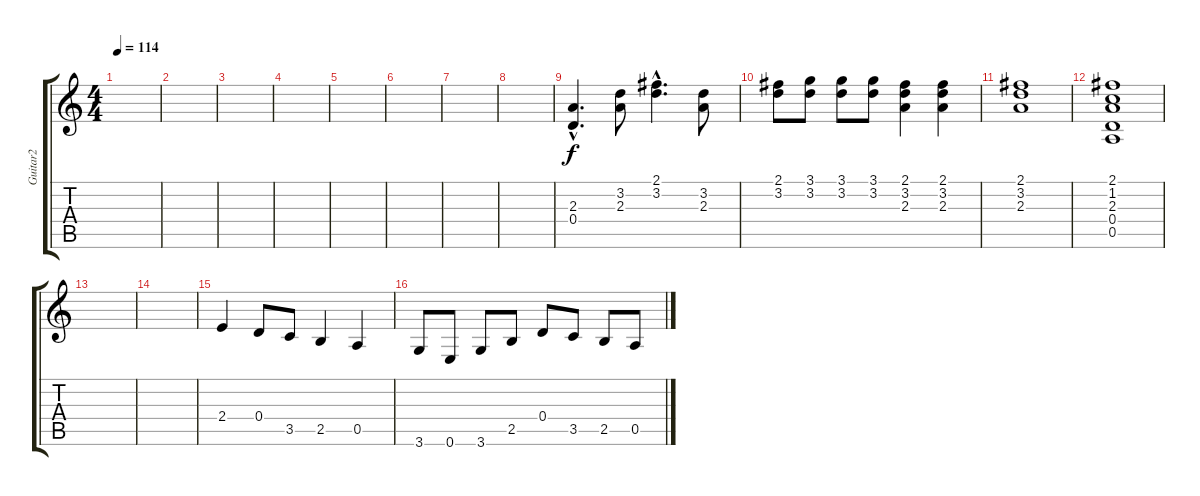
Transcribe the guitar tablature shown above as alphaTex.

\track ("Guitar2" "Guitar2") {instrument acousticguitarsteel}
\staff {score tabs}
\tuning (E4 B3 G3 D3 A2 E2) {hide}
\ts (4 4)
\tempo 114
\clef g2
\ks c
|
|
|
|
|
|
|
|
(2.3{hac} 0.4{hac}).4{d} (3.2 2.3).8 (2.1{hac} 3.2{hac}).4{d} (3.2 2.3).8 |
(2.1 3.2).8 (3.1 3.2).8 (3.1 3.2).8 (3.1 3.2).8 (2.1 3.2 2.3).4 (2.1 3.2 2.3).4 |
(2.1 3.2 2.3).1 |
(2.1 1.2 2.3 0.4 0.5).1 |
|
|
2.4.4 0.4.8 3.5.8 2.5.4 0.5.4 |
3.6.8 0.6.8 3.6.8 2.5.8 0.4.8 3.5.8 2.5.8 0.5.8
